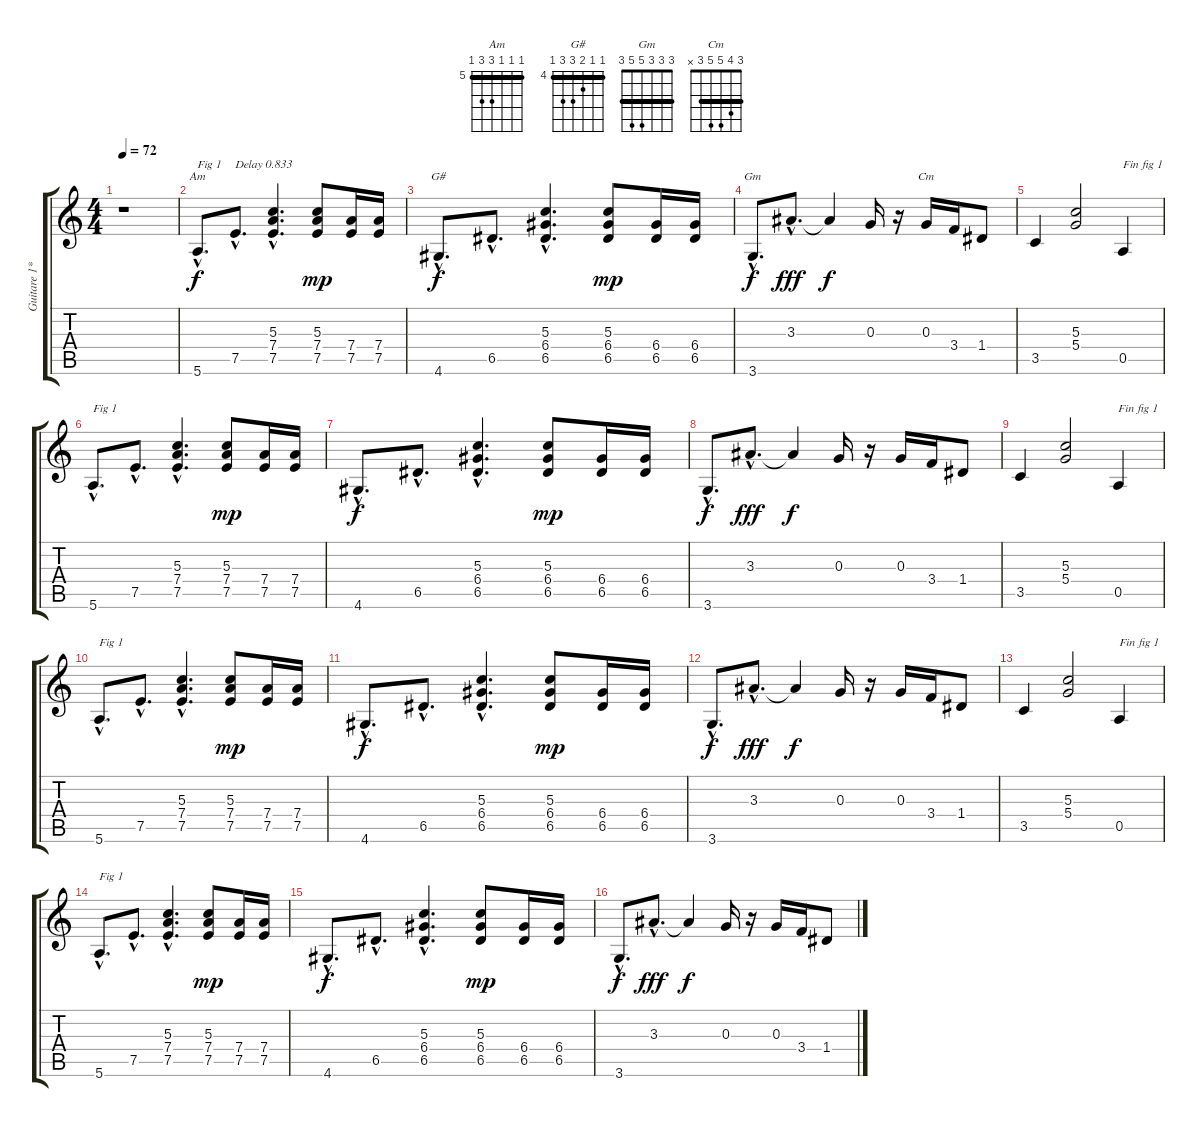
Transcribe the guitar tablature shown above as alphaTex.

\track ("Guitare 1* Eric" "Guitare 1*") {instrument electricguitarclean}
\staff {score tabs}
\tuning (E4 B3 G3 D3 A2 E2) {hide}
\chord ("Am" 5 5 5 7 7 5) {firstfret 5 barre 5}
\chord ("G#" 4 4 5 6 6 4) {firstfret 4 barre 4}
\chord ("Gm" 3 3 3 5 5 3) {barre 3}
\chord ("Cm" 3 4 5 5 3 x) {barre 3}
\ts (4 4)
\tempo 72
\clef g2
\ks c
r.1{dy f instrument electricguitarclean} |
5.6{hac}.8{d ch "Am" txt "Fig 1"} 7.5{hac}.8{d txt "Delay 0.833"} (5.3{hac} 7.4{hac} 7.5{hac}).4{d} (5.3 7.4 7.5).8{dy mp} (7.4 7.5).16 (7.4 7.5).16 |
4.6{hac}.8{d ch "G#" dy f} 6.5{hac}.8{d} (5.3{hac} 6.4{hac} 6.5{hac}).4{d} (5.3 6.4 6.5).8{dy mp} (6.4 6.5).16 (6.4 6.5).16 |
3.6{hac}.8{d ch "Gm" dy f} 3.3{hac}.8{d dy fff} 3.3{t}.4{dy f} 0.3.16 r.16 0.3.16{ch "Cm"} 3.4.16 1.4.8 |
3.5.4 (5.3 5.4).2 0.5.4{txt "Fin fig 1"} |
5.6{hac}.8{d txt "Fig 1"} 7.5{hac}.8{d} (5.3{hac} 7.4{hac} 7.5{hac}).4{d} (5.3 7.4 7.5).8{dy mp} (7.4 7.5).16 (7.4 7.5).16 |
4.6{hac}.8{d dy f} 6.5{hac}.8{d} (5.3{hac} 6.4{hac} 6.5{hac}).4{d} (5.3 6.4 6.5).8{dy mp} (6.4 6.5).16 (6.4 6.5).16 |
3.6{hac}.8{d dy f} 3.3{hac}.8{d dy fff} 3.3{t}.4{dy f} 0.3.16 r.16 0.3.16 3.4.16 1.4.8 |
3.5.4 (5.3 5.4).2 0.5.4{txt "Fin fig 1"} |
5.6{hac}.8{d txt "Fig 1"} 7.5{hac}.8{d} (5.3{hac} 7.4{hac} 7.5{hac}).4{d} (5.3 7.4 7.5).8{dy mp} (7.4 7.5).16 (7.4 7.5).16 |
4.6{hac}.8{d dy f} 6.5{hac}.8{d} (5.3{hac} 6.4{hac} 6.5{hac}).4{d} (5.3 6.4 6.5).8{dy mp} (6.4 6.5).16 (6.4 6.5).16 |
3.6{hac}.8{d dy f} 3.3{hac}.8{d dy fff} 3.3{t}.4{dy f} 0.3.16 r.16 0.3.16 3.4.16 1.4.8 |
3.5.4 (5.3 5.4).2 0.5.4{txt "Fin fig 1"} |
5.6{hac}.8{d txt "Fig 1"} 7.5{hac}.8{d} (5.3{hac} 7.4{hac} 7.5{hac}).4{d} (5.3 7.4 7.5).8{dy mp} (7.4 7.5).16 (7.4 7.5).16 |
4.6{hac}.8{d dy f} 6.5{hac}.8{d} (5.3{hac} 6.4{hac} 6.5{hac}).4{d} (5.3 6.4 6.5).8{dy mp} (6.4 6.5).16 (6.4 6.5).16 |
3.6{hac}.8{d dy f} 3.3{hac}.8{d dy fff} 3.3{t}.4{dy f} 0.3.16 r.16 0.3.16 3.4.16 1.4.8
